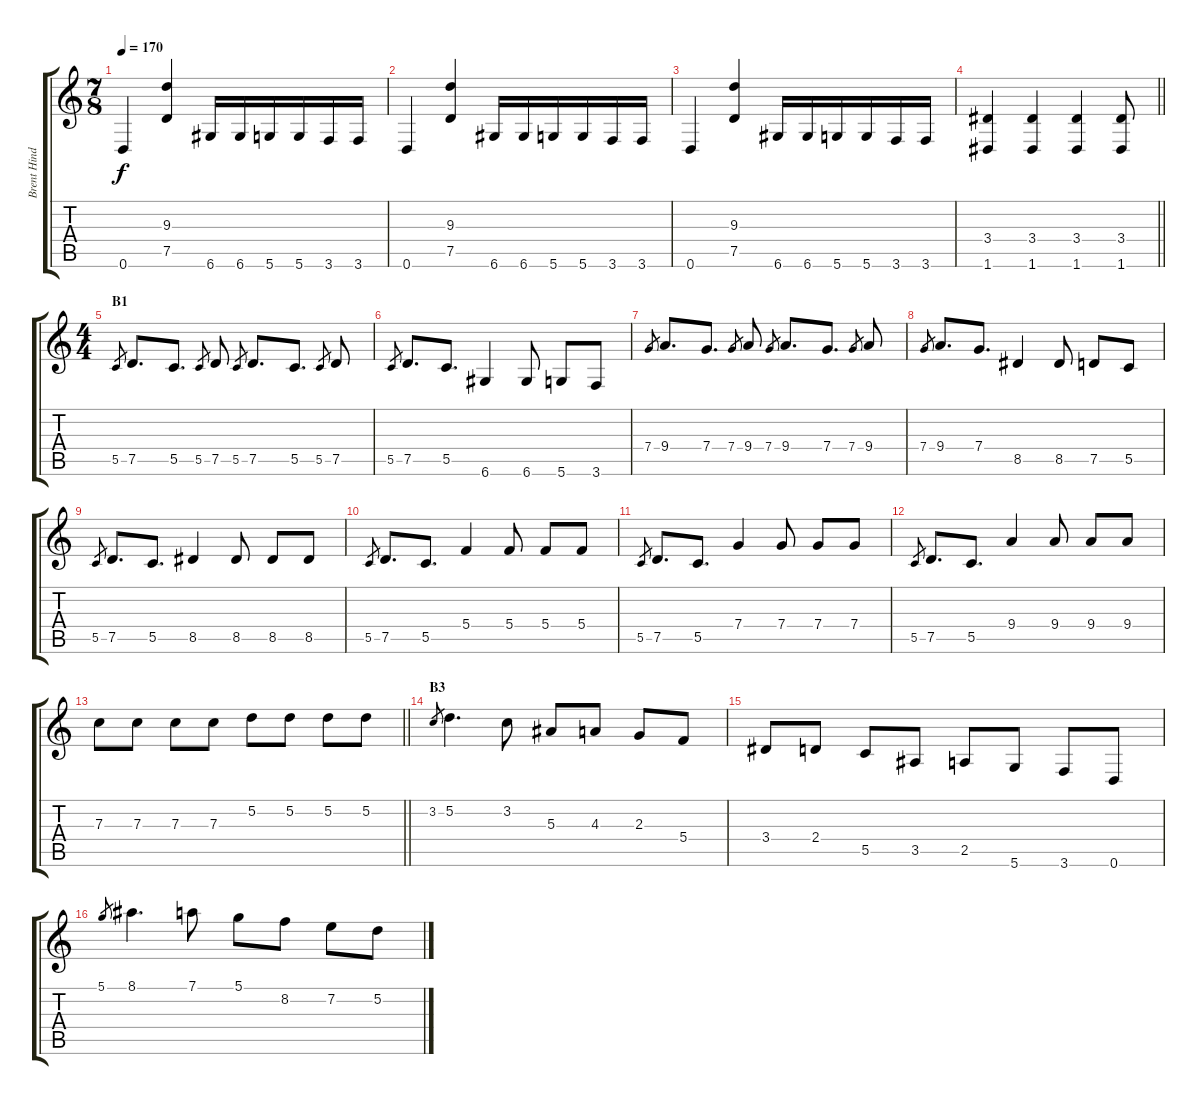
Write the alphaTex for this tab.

\track ("Brent Hinds" "Brent Hind") {instrument distortionguitar}
\staff {score tabs}
\tuning (D4 A3 F3 C3 G2 D2) {hide}
\ts (7 8)
\tempo 170
\clef g2
\ks c
0.6.4{dy f} (9.3 7.5).4 6.6.16 6.6.16 5.6.16 5.6.16 3.6.16 3.6.16 |
0.6.4 (9.3 7.5).4 6.6.16 6.6.16 5.6.16 5.6.16 3.6.16 3.6.16 |
0.6.4 (9.3 7.5).4 6.6.16 6.6.16 5.6.16 5.6.16 3.6.16 3.6.16 |
\barLineRight lightlight
(3.4 1.6).4 (3.4 1.6).4 (3.4 1.6).4 (3.4 1.6).8 |
\ts (4 4)
\section ("" "B1")
5.5.8{gr} 7.5.8{d} 5.5.8{d} 5.5.8{gr} 7.5.8 5.5.8{gr} 7.5.8{d} 5.5.8{d} 5.5.8{gr} 7.5.8 |
5.5.8{gr} 7.5.8{d} 5.5.8{d} 6.6.4 6.6.8 5.6.8 3.6.8 |
7.4.8{gr} 9.4.8{d} 7.4.8{d} 7.4.8{gr} 9.4.8 7.4.8{gr} 9.4.8{d} 7.4.8{d} 7.4.8{gr} 9.4.8 |
7.4.8{gr} 9.4.8{d} 7.4.8{d} 8.5.4 8.5.8 7.5.8 5.5.8 |
5.5.8{gr} 7.5.8{d} 5.5.8{d} 8.5.4 8.5.8 8.5.8 8.5.8 |
5.5.8{gr} 7.5.8{d} 5.5.8{d} 5.4.4 5.4.8 5.4.8 5.4.8 |
5.5.8{gr} 7.5.8{d} 5.5.8{d} 7.4.4 7.4.8 7.4.8 7.4.8 |
5.5.8{gr} 7.5.8{d} 5.5.8{d} 9.4.4 9.4.8 9.4.8 9.4.8 |
\barLineRight lightlight
7.3.8 7.3.8 7.3.8 7.3.8 5.2.8 5.2.8 5.2.8 5.2.8 |
\section ("" "B3")
3.2.8{gr} 5.2.4{d} 3.2.8 5.3.8 4.3.8 2.3.8 5.4.8 |
3.4.8 2.4.8 5.5.8 3.5.8 2.5.8 5.6.8 3.6.8 0.6.8 |
5.1.8{gr} 8.1.4{d} 7.1.8 5.1.8 8.2.8 7.2.8 5.2.8
